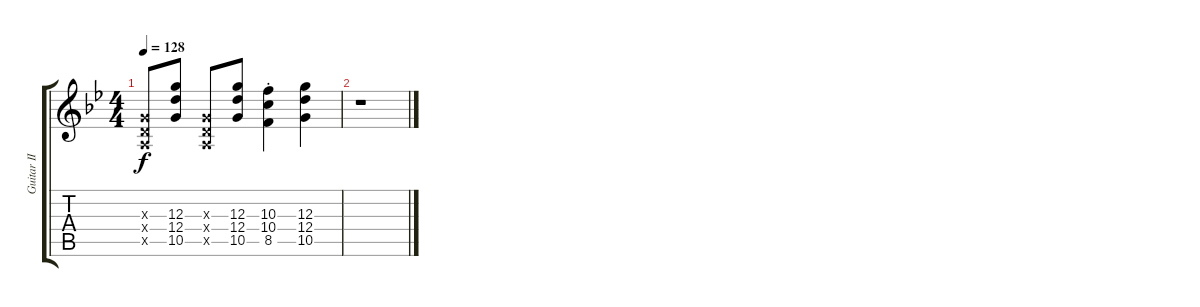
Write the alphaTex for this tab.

\track ("Guitar II" "Guitar II") {instrument distortionguitar}
\staff {score tabs}
\tuning (E4 B3 G3 D3 A2 E2) {hide}
\ts (4 4)
\tempo 128
\clef g2
\ks gminor
(0.3{x} 0.4{x} 0.5{x}).8{dy f} (12.3 12.4 10.5).8 (0.3{x} 0.4{x} 0.5{x}).8 (12.3 12.4 10.5).8 (10.3{st} 10.4{st} 8.5{st}).4 (12.3 12.4 10.5).4 |
r.1
